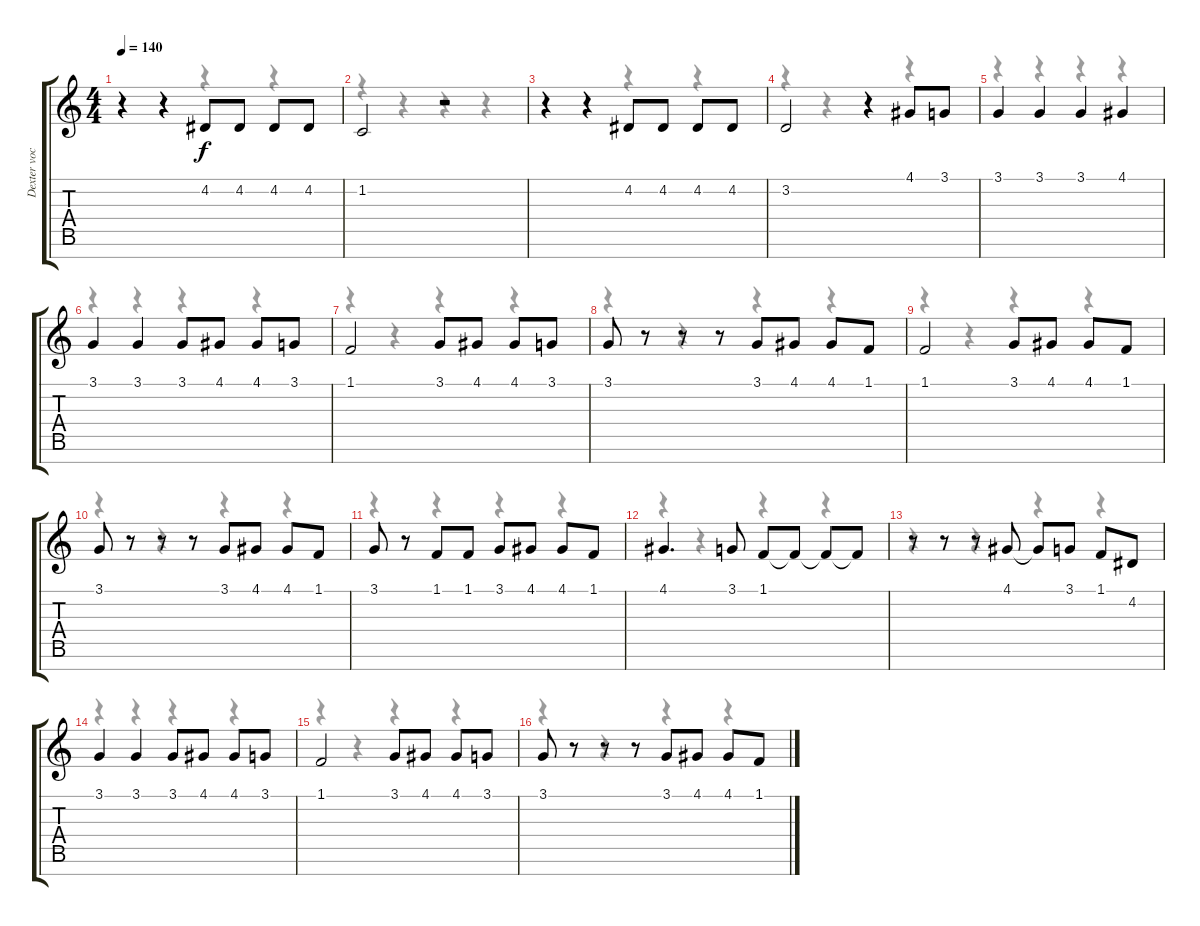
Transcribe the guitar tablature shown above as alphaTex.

\track ("Dexter vocal" "Dexter voc") {instrument oboe}
\staff {score tabs}
\tuning (E4 B3 G3 D3 A2 E2 B1) {hide}
\voice
\ts (4 4)
\tempo 140
\clef g2
\ks c
r.4{dy f} r.4 4.2.8 4.2.8 4.2.8 4.2.8 |
1.2.2 r.2 |
r.4 r.4 4.2.8 4.2.8 4.2.8 4.2.8 |
3.2.2 r.4 4.1.8 3.1.8 |
3.1.4 3.1.4 3.1.4 4.1.4 |
3.1.4 3.1.4 3.1.8 4.1.8 4.1.8 3.1.8 |
1.1.2 3.1.8 4.1.8 4.1.8 3.1.8 |
3.1.8 r.8 r.8 r.8 3.1.8 4.1.8 4.1.8 1.1.8 |
1.1.2 3.1.8 4.1.8 4.1.8 1.1.8 |
3.1.8 r.8 r.8 r.8 3.1.8 4.1.8 4.1.8 1.1.8 |
3.1.8 r.8 1.1.8 1.1.8 3.1.8 4.1.8 4.1.8 1.1.8 |
4.1.4{d} 3.1.8 1.1.8 1.1{t}.8 1.1{t}.8 1.1{t}.8 |
r.8 r.8 r.8 4.1.8 4.1{t}.8 3.1.8 1.1.8 4.2.8 |
3.1.4 3.1.4 3.1.8 4.1.8 4.1.8 3.1.8 |
1.1.2 3.1.8 4.1.8 4.1.8 3.1.8 |
3.1.8 r.8 r.8 r.8 3.1.8 4.1.8 4.1.8 1.1.8
\voice
\clef g2
\ottava regular
\simile none
\ks c
r.4{dy f} r.4 r.4 r.4 |
r.4 r.4 r.4 r.4 |
r.4 r.4 r.4 r.4 |
r.4 r.4 r.4 r.4 |
r.4 r.4 r.4 r.4 |
r.4 r.4 r.4 r.4 |
r.4 r.4 r.4 r.4 |
r.4 r.4 r.4 r.4 |
r.4 r.4 r.4 r.4 |
r.4 r.4 r.4 r.4 |
r.4 r.4 r.4 r.4 |
r.4 r.4 r.4 r.4 |
r.4 r.4 r.4 r.4 |
r.4 r.4 r.4 r.4 |
r.4 r.4 r.4 r.4 |
r.4 r.4 r.4 r.4
